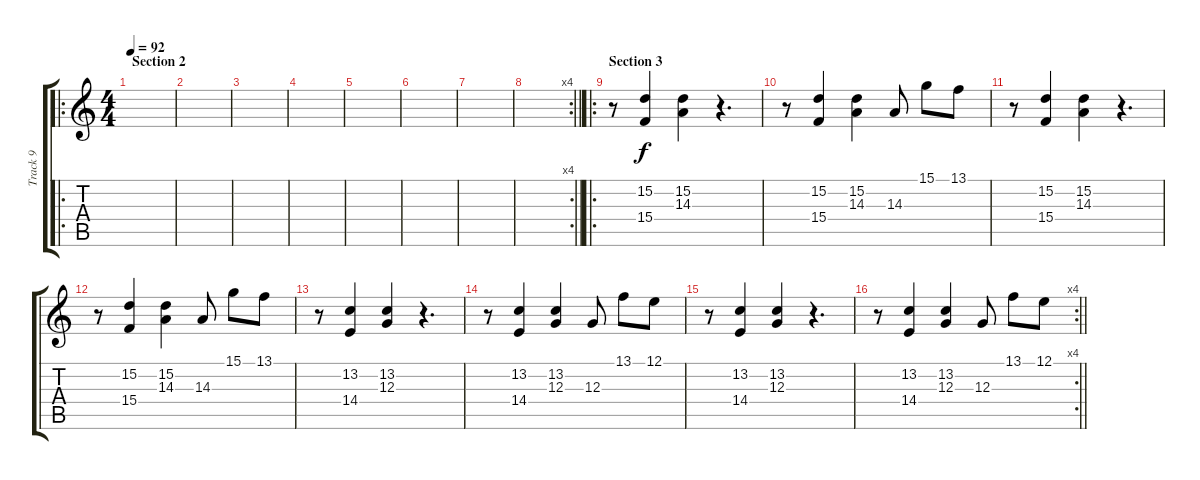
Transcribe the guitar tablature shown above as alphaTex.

\track ("Track 9" "Track 9") {instrument brightacousticpiano}
\staff {score tabs}
\tuning (E4 B3 G3 D3 A2 E2) {hide}
\ro
\ts (4 4)
\section ("" "Section 2")
\tempo 92
\clef g2
\ks c
|
|
|
|
|
|
|
\rc 4
\barLineRight lightlight
|
\ro
\section ("" "Section 3")
r.8 (15.2 15.4).4 (15.2 14.3).4 r.4{d} |
r.8 (15.2 15.4).4 (15.2 14.3).4 14.3.8 15.1.8 13.1.8 |
r.8 (15.2 15.4).4 (15.2 14.3).4 r.4{d} |
r.8 (15.2 15.4).4 (15.2 14.3).4 14.3.8 15.1.8 13.1.8 |
r.8 (13.2 14.4).4 (13.2 12.3).4 r.4{d} |
r.8 (13.2 14.4).4 (13.2 12.3).4 12.3.8 13.1.8 12.1.8 |
r.8 (13.2 14.4).4 (13.2 12.3).4 r.4{d} |
\rc 4
\barLineRight lightlight
r.8 (13.2 14.4).4 (13.2 12.3).4 12.3.8 13.1.8 12.1.8
